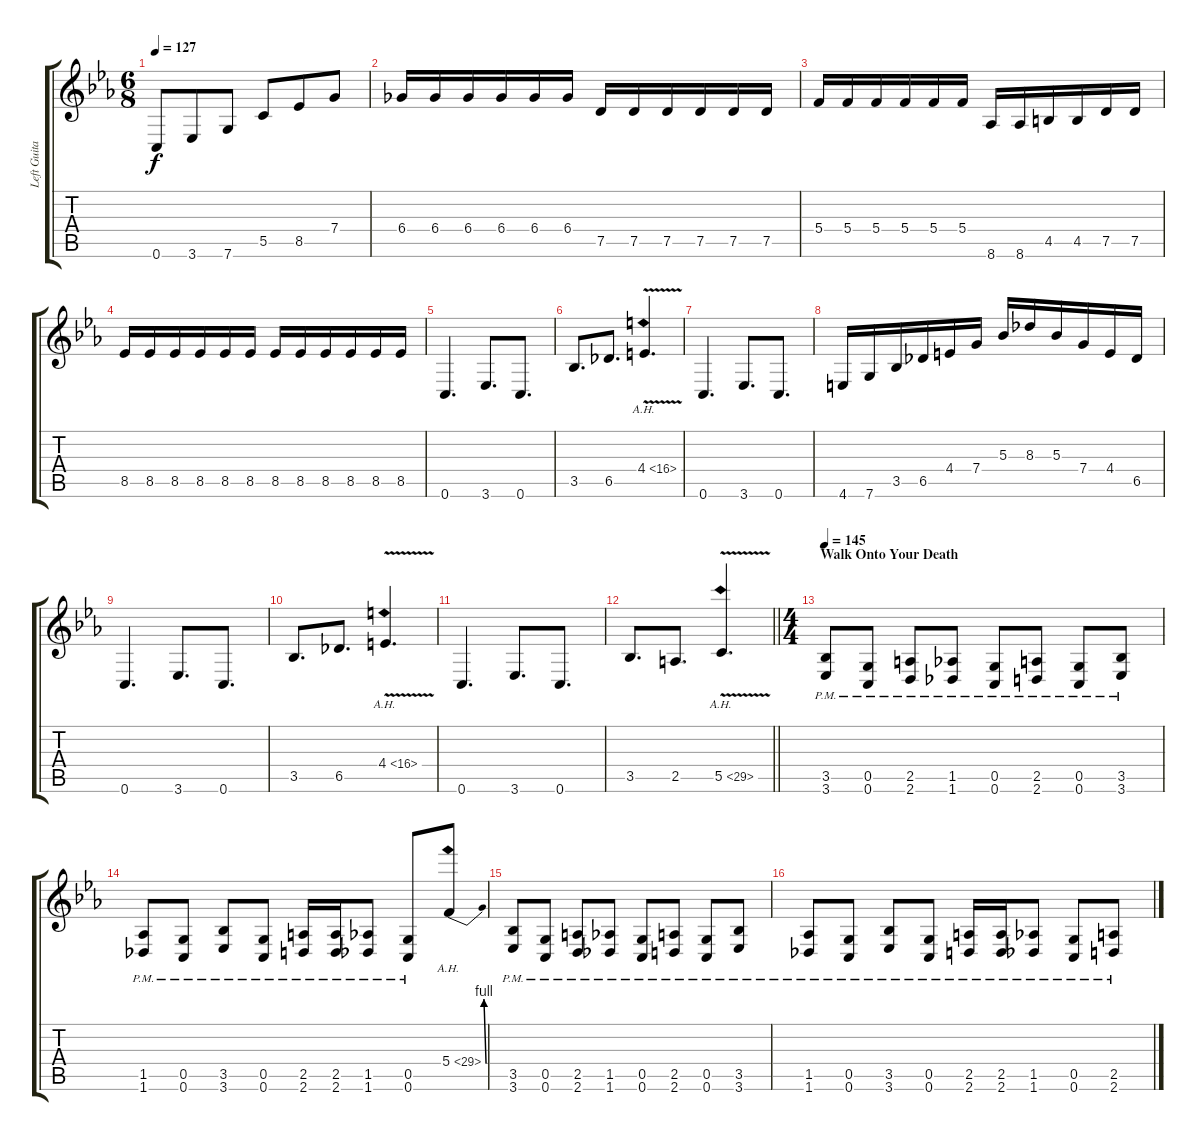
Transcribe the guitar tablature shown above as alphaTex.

\track ("Left Guitar" "Left Guita") {instrument distortionguitar}
\staff {score tabs}
\tuning (D4 A3 F3 C3 G2 C2) {hide}
\ts (6 8)
\tempo 127
\clef g2
\ks eb
0.6.8{dy f} 3.6.8 7.6.8 5.5.8 8.5.8 7.4.8 |
6.4.16 6.4.16 6.4.16 6.4.16 6.4.16 6.4.16 7.5.16 7.5.16 7.5.16 7.5.16 7.5.16 7.5.16 |
5.4.16 5.4.16 5.4.16 5.4.16 5.4.16 5.4.16 8.6.16 8.6.16 4.5.16 4.5.16 7.5.16 7.5.16 |
8.5.16 8.5.16 8.5.16 8.5.16 8.5.16 8.5.16 8.5.16 8.5.16 8.5.16 8.5.16 8.5.16 8.5.16 |
0.6.4{d} 3.6.8{d} 0.6.8{d} |
3.5.8{d} 6.5.8{d} 4.4{ah 12 v}.4{d} |
0.6.4{d} 3.6.8{d} 0.6.8{d} |
4.6.16 7.6.16 3.5.16 6.5.16 4.4.16 7.4.16 5.3.16 8.3.16 5.3.16 7.4.16 4.4.16 6.5.16 |
0.6.4{d} 3.6.8{d} 0.6.8{d} |
3.5.8{d} 6.5.8{d} 4.4{ah 12 v}.4{d} |
0.6.4{d} 3.6.8{d} 0.6.8{d} |
\barLineRight lightlight
3.5.8{d} 2.5.8{d} 5.5{ah 24 v}.4{d} |
\ts (4 4)
\section ("" "Walk Onto Your Death")
\tempo 145
(3.5{pm} 3.6{pm}).8 (0.5{pm} 0.6{pm}).8 (2.5{pm} 2.6{pm}).8 (1.5{pm} 1.6{pm}).8 (0.5{pm} 0.6{pm}).8 (2.5{pm} 2.6{pm}).8 (0.5{pm} 0.6{pm}).8 (3.5{pm} 3.6{pm}).8 |
(1.5{pm} 1.6{pm}).8 (0.5{pm} 0.6{pm}).8 (3.5{pm} 3.6{pm}).8 (0.5{pm} 0.6{pm}).8 (2.5{pm} 2.6{pm}).16 (2.5{pm} 2.6{pm}).16 (1.5{pm} 1.6{pm}).8 (0.5{pm} 0.6{pm}).8 5.4{be (bend 0 0 60 4) ah 24}.8 |
(3.5{pm} 3.6{pm}).8 (0.5{pm} 0.6{pm}).8 (2.5{pm} 2.6{pm}).8 (1.5{pm} 1.6{pm}).8 (0.5{pm} 0.6{pm}).8 (2.5{pm} 2.6{pm}).8 (0.5{pm} 0.6{pm}).8 (3.5{pm} 3.6{pm}).8 |
(1.5{pm} 1.6{pm}).8 (0.5{pm} 0.6{pm}).8 (3.5{pm} 3.6{pm}).8 (0.5{pm} 0.6{pm}).8 (2.5{pm} 2.6{pm}).16 (2.5{pm} 2.6{pm}).16 (1.5{pm} 1.6{pm}).8 (0.5{pm} 0.6{pm}).8 (2.5{pm} 2.6{pm}).8
